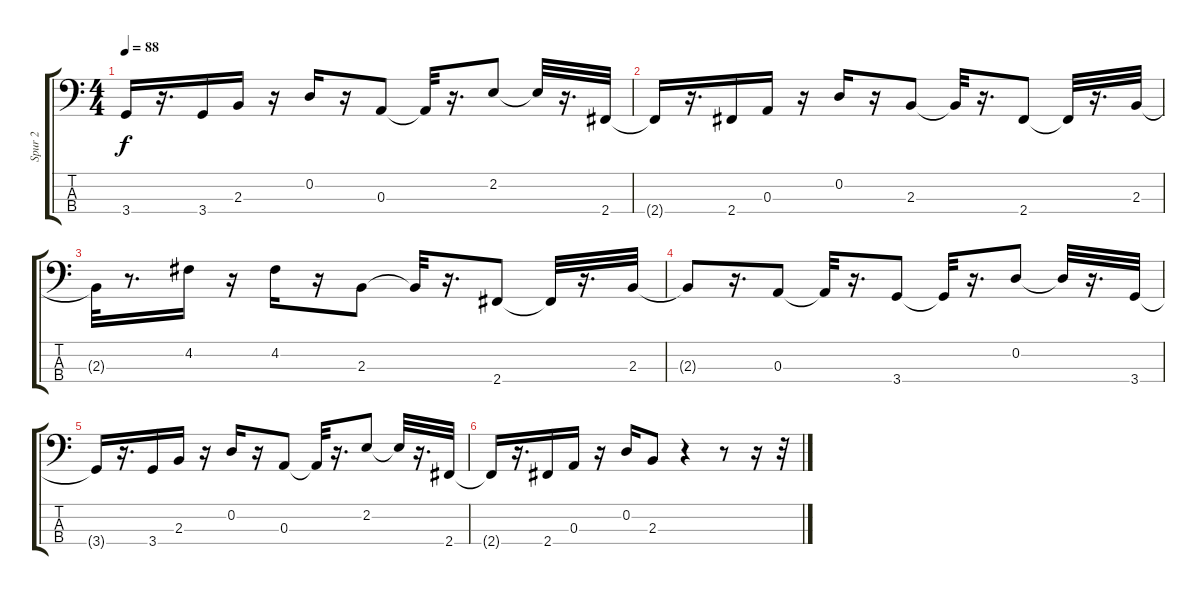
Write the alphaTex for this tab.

\track ("Spur 2" "Spur 2") {instrument electricbassfinger}
\staff {score tabs}
\tuning (G2 D2 A1 E1) {hide}
\ts (4 4)
\tempo 88
\clef f4
\ks c
3.4{t}.16{dy f} r.16{d} 3.4.16 2.3.16 r.16 0.2.16 r.16 0.3.8 0.3{t}.32 r.16{d} 2.2.8 2.2{t}.32 r.16{d} 2.4.32 |
2.4{t}.16 r.16{d} 2.4.16 0.3.16 r.16 0.2.16 r.16 2.3.8 2.3{t}.32 r.16{d} 2.4.8 2.4{t}.32 r.16{d} 2.3.32 |
2.3{t}.32 r.8{d} 4.2.16 r.16 4.2.16 r.16 2.3.8 2.3{t}.32 r.16{d} 2.4.8 2.4{t}.32 r.16{d} 2.3.32 |
2.3{t}.8 r.16{d} 0.3.8 0.3{t}.32 r.16{d} 3.4.8 3.4{t}.32 r.16{d} 0.2.8 0.2{t}.32 r.16{d} 3.4.32 |
3.4{t}.16 r.16{d} 3.4.16 2.3.16 r.16 0.2.16 r.16 0.3.8 0.3{t}.32 r.16{d} 2.2.8 2.2{t}.32 r.16{d} 2.4.32 |
2.4{t}.16 r.16{d} 2.4.16 0.3.16 r.16 0.2.16 2.3.8 r.4 r.8 r.16 r.32
